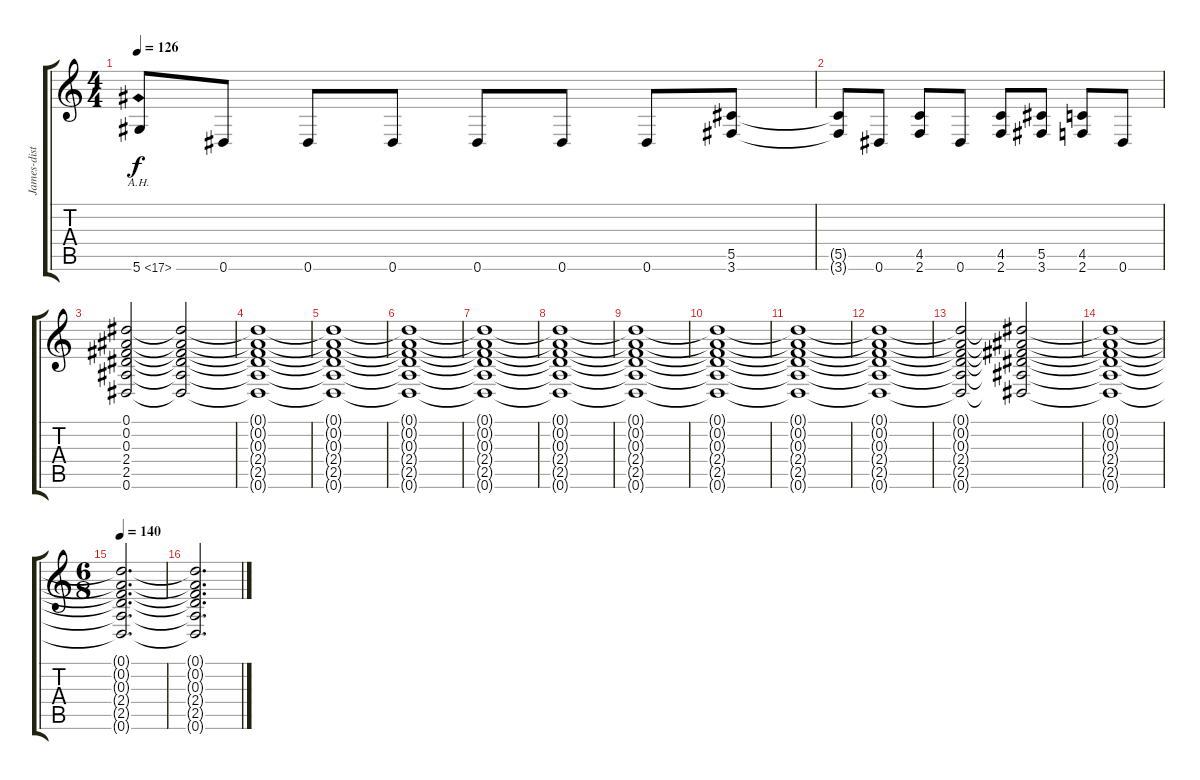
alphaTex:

\track ("James-dist" "James-dist") {instrument distortionguitar}
\staff {score tabs}
\tuning (Eb4 Bb3 Gb3 Db3 Ab2 Eb2) {hide}
\ts (4 4)
\tempo 126
\clef g2
\ks c
5.6{ah 12}.8{dy f} 0.6.8 0.6.8 0.6.8 0.6.8 0.6.8 0.6.8 (5.5 3.6).8 |
(5.5{t} 3.6{t}).8 0.6.8 (4.5 2.6).8 0.6.8 (4.5 2.6).8 (5.5 3.6).8 (4.5 2.6).8 0.6.8 |
(0.1 0.2 0.3 2.4 2.5 0.6).2 (0.1{t} 0.2{t} 0.3{t} 2.4{t} 2.5{t} 0.6{t}).2 |
(0.1{t} 0.2{t} 0.3{t} 2.4{t} 2.5{t} 0.6{t}).1 |
(0.1{t} 0.2{t} 0.3{t} 2.4{t} 2.5{t} 0.6{t}).1 |
(0.1{t} 0.2{t} 0.3{t} 2.4{t} 2.5{t} 0.6{t}).1 |
(0.1{t} 0.2{t} 0.3{t} 2.4{t} 2.5{t} 0.6{t}).1 |
(0.1{t} 0.2{t} 0.3{t} 2.4{t} 2.5{t} 0.6{t}).1 |
(0.1{t} 0.2{t} 0.3{t} 2.4{t} 2.5{t} 0.6{t}).1 |
(0.1{t} 0.2{t} 0.3{t} 2.4{t} 2.5{t} 0.6{t}).1 |
(0.1{t} 0.2{t} 0.3{t} 2.4{t} 2.5{t} 0.6{t}).1 |
(0.1{t} 0.2{t} 0.3{t} 2.4{t} 2.5{t} 0.6{t}).1 |
(0.1{t} 0.2{t} 0.3{t} 2.4{t} 2.5{t} 0.6{t}).2 (0.1{t} 0.2{t} 0.3{t} 2.4{t} 2.5{t} 0.6{t}).2 |
(0.1{t} 0.2{t} 0.3{t} 2.4{t} 2.5{t} 0.6{t}).1 |
\ts (6 8)
\tempo 140
(0.1{t} 0.2{t} 0.3{t} 2.4{t} 2.5{t} 0.6{t}).2{d} |
(0.1{t} 0.2{t} 0.3{t} 2.4{t} 2.5{t} 0.6{t}).2{d}
